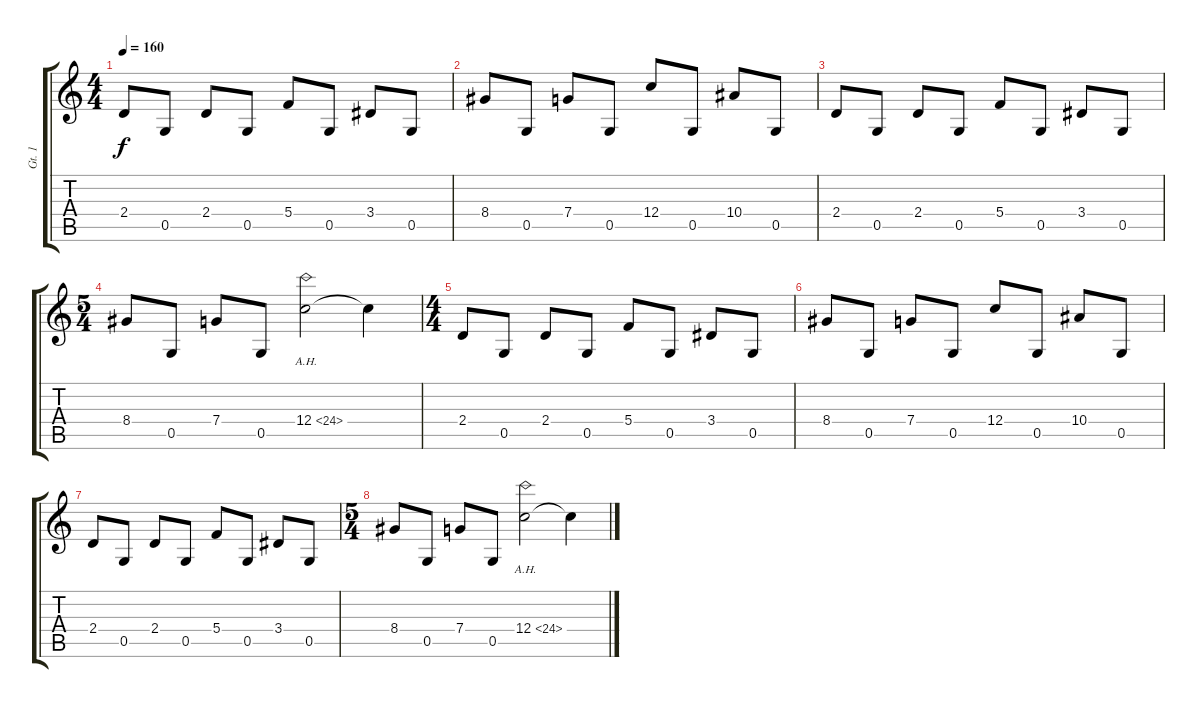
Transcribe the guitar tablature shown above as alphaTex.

\track ("Gt. 1" "Gt. 1") {instrument overdrivenguitar}
\staff {score tabs}
\tuning (D4 A3 F3 C3 G2 C2) {hide}
\ts (4 4)
\tempo 160
\clef g2
\ks c
2.4.8{dy f instrument overdrivenguitar} 0.5.8 2.4.8 0.5.8 5.4.8 0.5.8 3.4.8 0.5.8 |
8.4.8 0.5.8 7.4.8 0.5.8 12.4.8 0.5.8 10.4.8 0.5.8 |
2.4.8 0.5.8 2.4.8 0.5.8 5.4.8 0.5.8 3.4.8 0.5.8 |
\ts (5 4)
8.4.8 0.5.8 7.4.8 0.5.8 12.4{ah 12}.2 12.4{t}.4 |
\ts (4 4)
2.4.8 0.5.8 2.4.8 0.5.8 5.4.8 0.5.8 3.4.8 0.5.8 |
8.4.8 0.5.8 7.4.8 0.5.8 12.4.8 0.5.8 10.4.8 0.5.8 |
2.4.8 0.5.8 2.4.8 0.5.8 5.4.8 0.5.8 3.4.8 0.5.8 |
\ts (5 4)
8.4.8 0.5.8 7.4.8 0.5.8 12.4{ah 12}.2 12.4{t}.4
